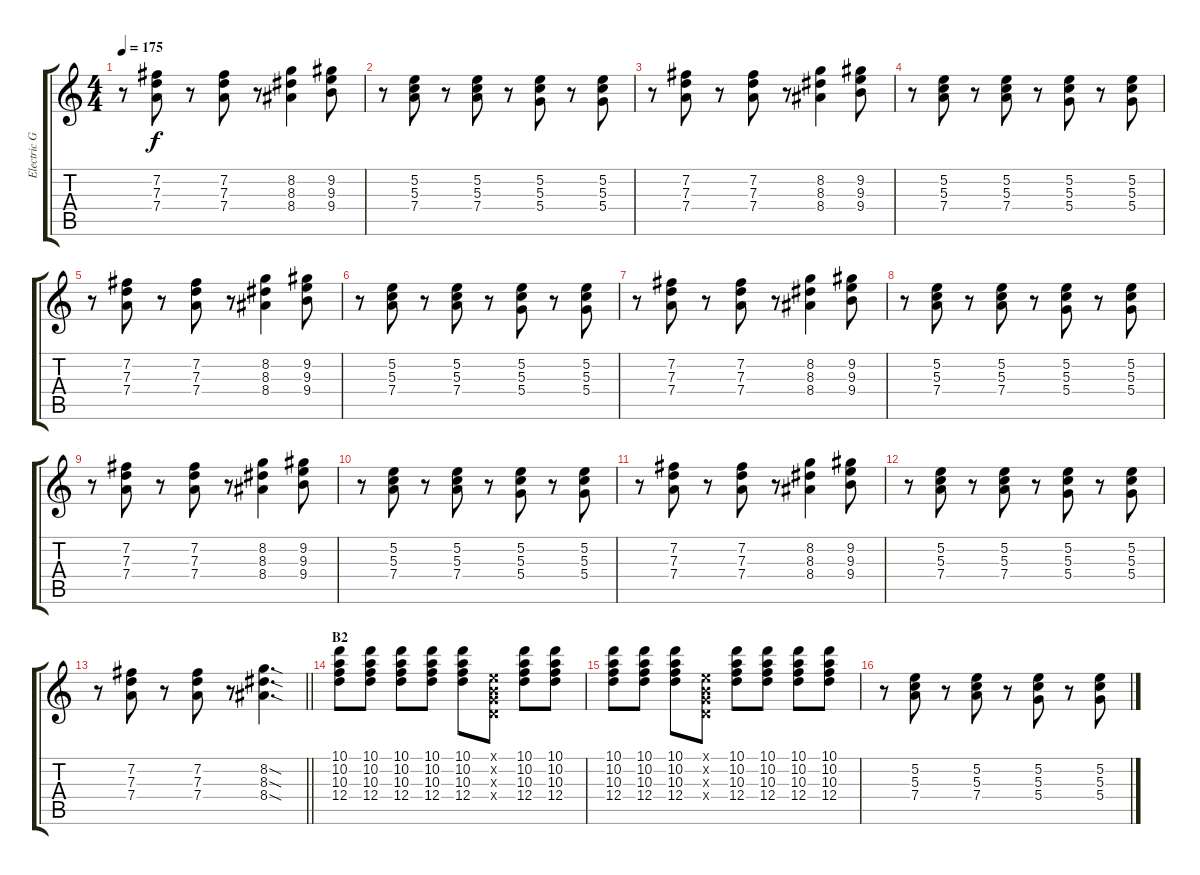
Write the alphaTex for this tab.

\track ("Electric Guitar II" "Electric G") {instrument distortionguitar}
\staff {score tabs}
\tuning (E4 B3 G3 D3 A2 E2) {hide}
\ts (4 4)
\tempo 175
\clef g2
\ks c
r.8{dy f} (7.2 7.3 7.4).8 r.8 (7.2 7.3 7.4).8 r.8 (8.2 8.3 8.4).4 (9.2 9.3 9.4).8 |
r.8 (5.2 5.3 7.4).8 r.8 (5.2 5.3 7.4).8 r.8 (5.2 5.3 5.4).8 r.8 (5.2 5.3 5.4).8 |
r.8 (7.2 7.3 7.4).8 r.8 (7.2 7.3 7.4).8 r.8 (8.2 8.3 8.4).4 (9.2 9.3 9.4).8 |
r.8 (5.2 5.3 7.4).8 r.8 (5.2 5.3 7.4).8 r.8 (5.2 5.3 5.4).8 r.8 (5.2 5.3 5.4).8 |
r.8 (7.2 7.3 7.4).8 r.8 (7.2 7.3 7.4).8 r.8 (8.2 8.3 8.4).4 (9.2 9.3 9.4).8 |
r.8 (5.2 5.3 7.4).8 r.8 (5.2 5.3 7.4).8 r.8 (5.2 5.3 5.4).8 r.8 (5.2 5.3 5.4).8 |
r.8 (7.2 7.3 7.4).8 r.8 (7.2 7.3 7.4).8 r.8 (8.2 8.3 8.4).4 (9.2 9.3 9.4).8 |
r.8 (5.2 5.3 7.4).8 r.8 (5.2 5.3 7.4).8 r.8 (5.2 5.3 5.4).8 r.8 (5.2 5.3 5.4).8 |
r.8 (7.2 7.3 7.4).8 r.8 (7.2 7.3 7.4).8 r.8 (8.2 8.3 8.4).4 (9.2 9.3 9.4).8 |
r.8 (5.2 5.3 7.4).8 r.8 (5.2 5.3 7.4).8 r.8 (5.2 5.3 5.4).8 r.8 (5.2 5.3 5.4).8 |
r.8 (7.2 7.3 7.4).8 r.8 (7.2 7.3 7.4).8 r.8 (8.2 8.3 8.4).4 (9.2 9.3 9.4).8 |
r.8 (5.2 5.3 7.4).8 r.8 (5.2 5.3 7.4).8 r.8 (5.2 5.3 5.4).8 r.8 (5.2 5.3 5.4).8 |
\barLineRight lightlight
r.8 (7.2 7.3 7.4).8 r.8 (7.2 7.3 7.4).8 r.8 (8.2{sod} 8.3{sod} 8.4{sod}).4{d} |
\section ("" "B2")
(10.1 10.2 10.3 12.4).8 (10.1 10.2 10.3 12.4).8 (10.1 10.2 10.3 12.4).8 (10.1 10.2 10.3 12.4).8 (10.1 10.2 10.3 12.4).8 (0.1{x} 0.2{x} 0.3{x} 0.4{x}).8 (10.1 10.2 10.3 12.4).8 (10.1 10.2 10.3 12.4).8 |
(10.1 10.2 10.3 12.4).8 (10.1 10.2 10.3 12.4).8 (10.1 10.2 10.3 12.4).8 (0.1{x} 0.2{x} 0.3{x} 0.4{x}).8 (10.1 10.2 10.3 12.4).8 (10.1 10.2 10.3 12.4).8 (10.1 10.2 10.3 12.4).8 (10.1 10.2 10.3 12.4).8 |
r.8 (5.2 5.3 7.4).8 r.8 (5.2 5.3 7.4).8 r.8 (5.2 5.3 5.4).8 r.8 (5.2 5.3 5.4).8
